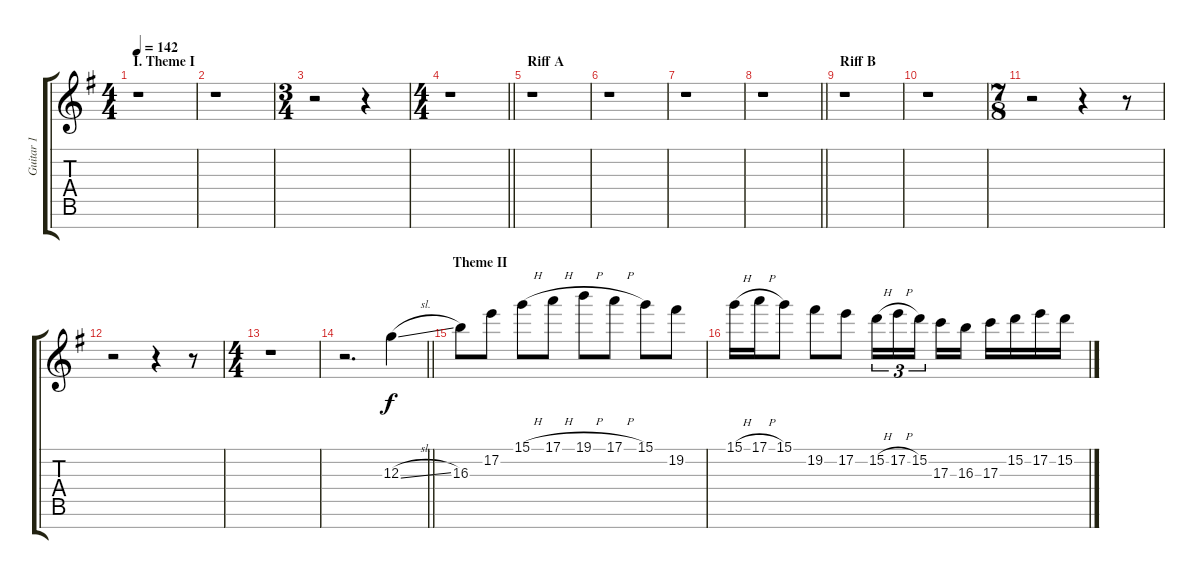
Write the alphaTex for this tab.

\track ("Guitar 1" "Guitar 1") {instrument overdrivenguitar}
\staff {score tabs}
\tuning (E4 B3 G3 D3 A2 E2 B1) {hide}
\ts (4 4)
\section ("" "I. Theme I")
\tempo 142
\clef g2
\ks eminor
r.1{dy f instrument overdrivenguitar} |
r.1 |
\ts (3 4)
r.2 r.4 |
\ts (4 4)
\barLineRight lightlight
r.1 |
\section ("" "Riff A")
r.1 |
r.1 |
r.1 |
\barLineRight lightlight
r.1 |
\section ("" "Riff B")
r.1 |
r.1 |
\ts (7 8)
r.2 r.4 r.8 |
r.2 r.4 r.8 |
\ts (4 4)
r.1 |
\barLineRight lightlight
r.2{d} 12.3{sl}.4 |
\section ("" "Theme II")
16.3.8 17.2.8 15.1{h}.8 17.1{h}.8 19.1{h}.8 17.1{h}.8 15.1.8 19.2.8 |
15.1{h}.16 17.1{h}.16 15.1.8 19.2.8 17.2.8 15.2{h}.16{tu (3 2)} 17.2{h}.16{tu (3 2)} 15.2.16{tu (3 2)} 17.3.16 16.3.16 17.3.16 15.2.16 17.2.16 15.2.16
